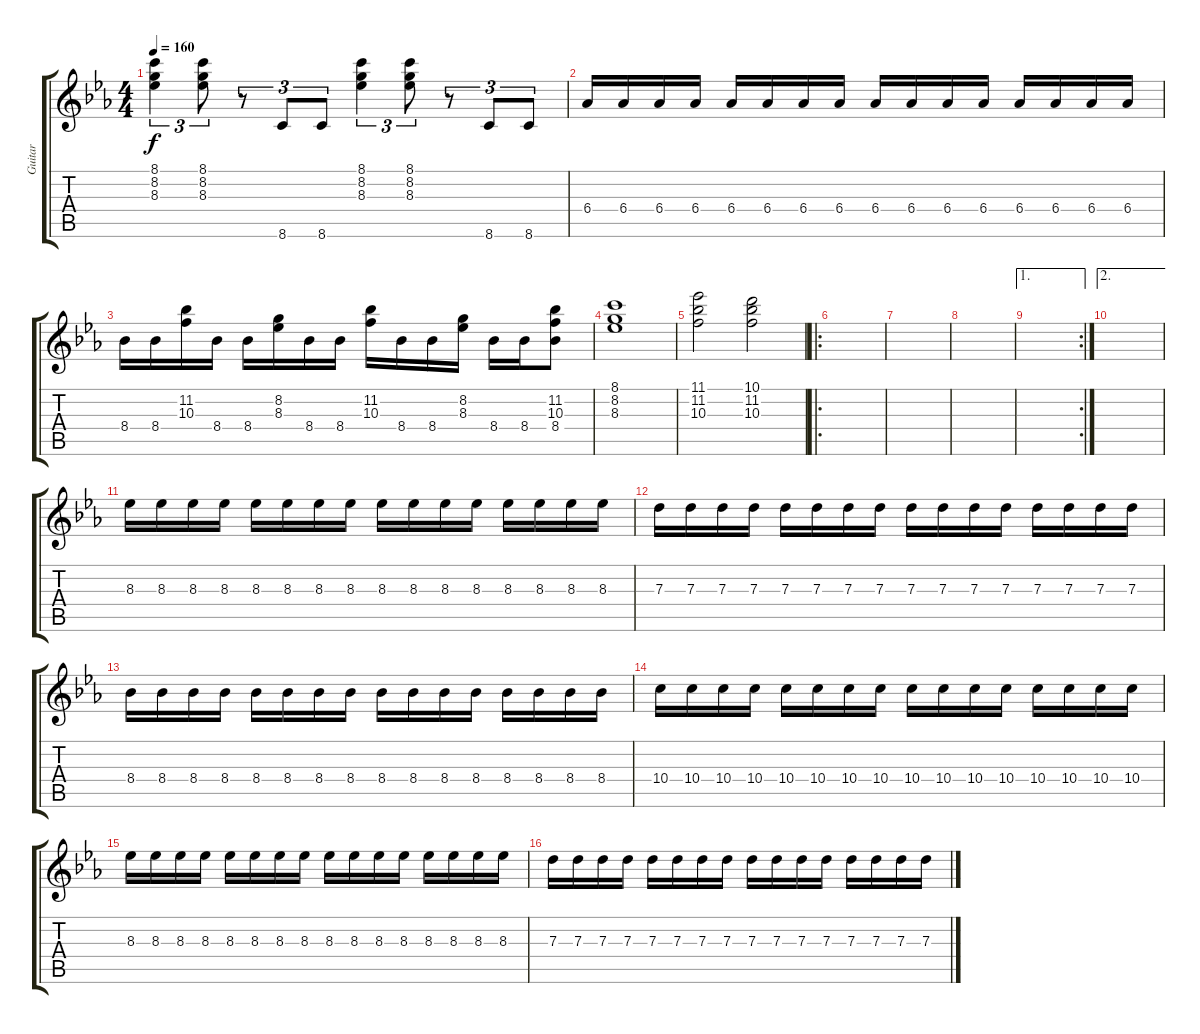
\track ("Guitar" "Guitar") {instrument distortionguitar}
\staff {score tabs}
\tuning (E4 B3 G3 D3 A2 E2) {hide}
\ts (4 4)
\tempo 160
\clef g2
\ks eb
(8.1 8.2 8.3).4{tu (3 2) dy f} (8.1 8.2 8.3).8{tu (3 2)} r.8{tu (3 2)} 8.6.8{tu (3 2)} 8.6.8{tu (3 2)} (8.1 8.2 8.3).4{tu (3 2)} (8.1 8.2 8.3).8{tu (3 2)} r.8{tu (3 2)} 8.6.8{tu (3 2)} 8.6.8{tu (3 2)} |
6.4.16 6.4.16 6.4.16 6.4.16 6.4.16 6.4.16 6.4.16 6.4.16 6.4.16 6.4.16 6.4.16 6.4.16 6.4.16 6.4.16 6.4.16 6.4.16 |
8.4.16 8.4.16 (11.2 10.3).16 8.4.16 8.4.16 (8.2 8.3).16 8.4.16 8.4.16 (11.2 10.3).16 8.4.16 8.4.16 (8.2 8.3).16 8.4.16 8.4.16 (11.2 10.3 8.4).8 |
(8.1 8.2 8.3).1 |
(11.1 11.2 10.3).2 (10.1 11.2 10.3).2 |
\ro
|
|
|
\ae 1
\rc 2
|
\ae 2
|
8.3.16 8.3.16 8.3.16 8.3.16 8.3.16 8.3.16 8.3.16 8.3.16 8.3.16 8.3.16 8.3.16 8.3.16 8.3.16 8.3.16 8.3.16 8.3.16 |
7.3.16 7.3.16 7.3.16 7.3.16 7.3.16 7.3.16 7.3.16 7.3.16 7.3.16 7.3.16 7.3.16 7.3.16 7.3.16 7.3.16 7.3.16 7.3.16 |
8.4.16 8.4.16 8.4.16 8.4.16 8.4.16 8.4.16 8.4.16 8.4.16 8.4.16 8.4.16 8.4.16 8.4.16 8.4.16 8.4.16 8.4.16 8.4.16 |
10.4.16 10.4.16 10.4.16 10.4.16 10.4.16 10.4.16 10.4.16 10.4.16 10.4.16 10.4.16 10.4.16 10.4.16 10.4.16 10.4.16 10.4.16 10.4.16 |
8.3.16 8.3.16 8.3.16 8.3.16 8.3.16 8.3.16 8.3.16 8.3.16 8.3.16 8.3.16 8.3.16 8.3.16 8.3.16 8.3.16 8.3.16 8.3.16 |
7.3.16 7.3.16 7.3.16 7.3.16 7.3.16 7.3.16 7.3.16 7.3.16 7.3.16 7.3.16 7.3.16 7.3.16 7.3.16 7.3.16 7.3.16 7.3.16
